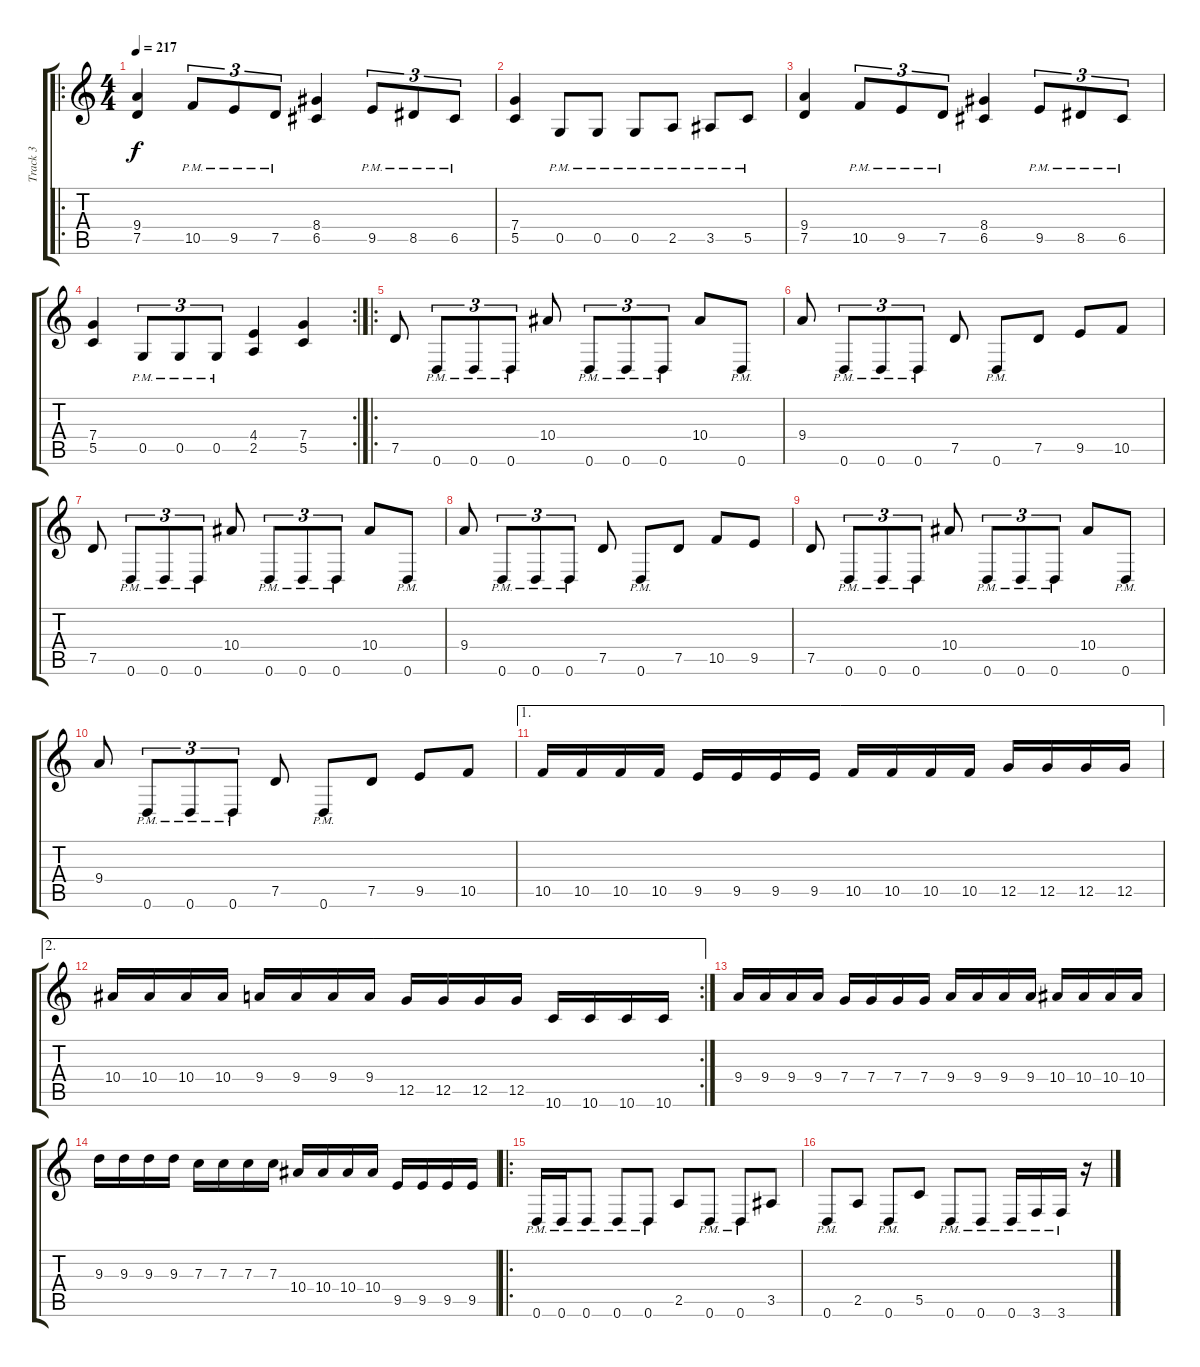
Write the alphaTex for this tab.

\track ("Track 3" "Track 3") {instrument distortionguitar}
\staff {score tabs}
\tuning (D4 A3 F3 C3 G2 D2) {hide}
\ro
\ts (4 4)
\tempo 217
\clef g2
\ks c
(9.4 7.5).4{dy f instrument distortionguitar} 10.5{pm}.8{tu (3 2)} 9.5{pm}.8{tu (3 2)} 7.5{pm}.8{tu (3 2)} (8.4 6.5).4 9.5{pm}.8{tu (3 2)} 8.5{pm}.8{tu (3 2)} 6.5{pm}.8{tu (3 2)} |
(7.4 5.5).4 0.5{pm}.8 0.5{pm}.8 0.5{pm}.8 2.5{pm}.8 3.5{pm}.8 5.5{pm}.8 |
(9.4 7.5).4 10.5{pm}.8{tu (3 2)} 9.5{pm}.8{tu (3 2)} 7.5{pm}.8{tu (3 2)} (8.4 6.5).4 9.5{pm}.8{tu (3 2)} 8.5{pm}.8{tu (3 2)} 6.5{pm}.8{tu (3 2)} |
\rc 2
(7.4 5.5).4 0.5{pm}.8{tu (3 2)} 0.5{pm}.8{tu (3 2)} 0.5{pm}.8{tu (3 2)} (4.4 2.5).4 (7.4 5.5).4 |
\ro
7.5.8 0.6{pm}.8{tu (3 2)} 0.6{pm}.8{tu (3 2)} 0.6{pm}.8{tu (3 2)} 10.4.8 0.6{pm}.8{tu (3 2)} 0.6{pm}.8{tu (3 2)} 0.6{pm}.8{tu (3 2)} 10.4.8 0.6{pm}.8 |
9.4.8 0.6{pm}.8{tu (3 2)} 0.6{pm}.8{tu (3 2)} 0.6{pm}.8{tu (3 2)} 7.5.8 0.6{pm}.8 7.5.8 9.5.8 10.5.8 |
7.5.8 0.6{pm}.8{tu (3 2)} 0.6{pm}.8{tu (3 2)} 0.6{pm}.8{tu (3 2)} 10.4.8 0.6{pm}.8{tu (3 2)} 0.6{pm}.8{tu (3 2)} 0.6{pm}.8{tu (3 2)} 10.4.8 0.6{pm}.8 |
9.4.8 0.6{pm}.8{tu (3 2)} 0.6{pm}.8{tu (3 2)} 0.6{pm}.8{tu (3 2)} 7.5.8 0.6{pm}.8 7.5.8 10.5.8 9.5.8 |
7.5.8 0.6{pm}.8{tu (3 2)} 0.6{pm}.8{tu (3 2)} 0.6{pm}.8{tu (3 2)} 10.4.8 0.6{pm}.8{tu (3 2)} 0.6{pm}.8{tu (3 2)} 0.6{pm}.8{tu (3 2)} 10.4.8 0.6{pm}.8 |
9.4.8 0.6{pm}.8{tu (3 2)} 0.6{pm}.8{tu (3 2)} 0.6{pm}.8{tu (3 2)} 7.5.8 0.6{pm}.8 7.5.8 9.5.8 10.5.8 |
\ae 1
10.5.16 10.5.16 10.5.16 10.5.16 9.5.16 9.5.16 9.5.16 9.5.16 10.5.16 10.5.16 10.5.16 10.5.16 12.5.16 12.5.16 12.5.16 12.5.16 |
\ae 2
\rc 2
10.4.16 10.4.16 10.4.16 10.4.16 9.4.16 9.4.16 9.4.16 9.4.16 12.5.16 12.5.16 12.5.16 12.5.16 10.6.16 10.6.16 10.6.16 10.6.16 |
9.4.16 9.4.16 9.4.16 9.4.16 7.4.16 7.4.16 7.4.16 7.4.16 9.4.16 9.4.16 9.4.16 9.4.16 10.4.16 10.4.16 10.4.16 10.4.16 |
9.3.16 9.3.16 9.3.16 9.3.16 7.3.16 7.3.16 7.3.16 7.3.16 10.4.16 10.4.16 10.4.16 10.4.16 9.5.16 9.5.16 9.5.16 9.5.16 |
\ro
0.6{pm}.16 0.6{pm}.16 0.6{pm}.8 0.6{pm}.8 0.6{pm}.8 2.5.8 0.6{pm}.8 0.6{pm}.8 3.5.8 |
0.6{pm}.8 2.5.8 0.6{pm}.8 5.5.8 0.6{pm}.8 0.6{pm}.8 0.6{pm}.16 3.6{pm}.16 3.6{pm}.16 r.16
